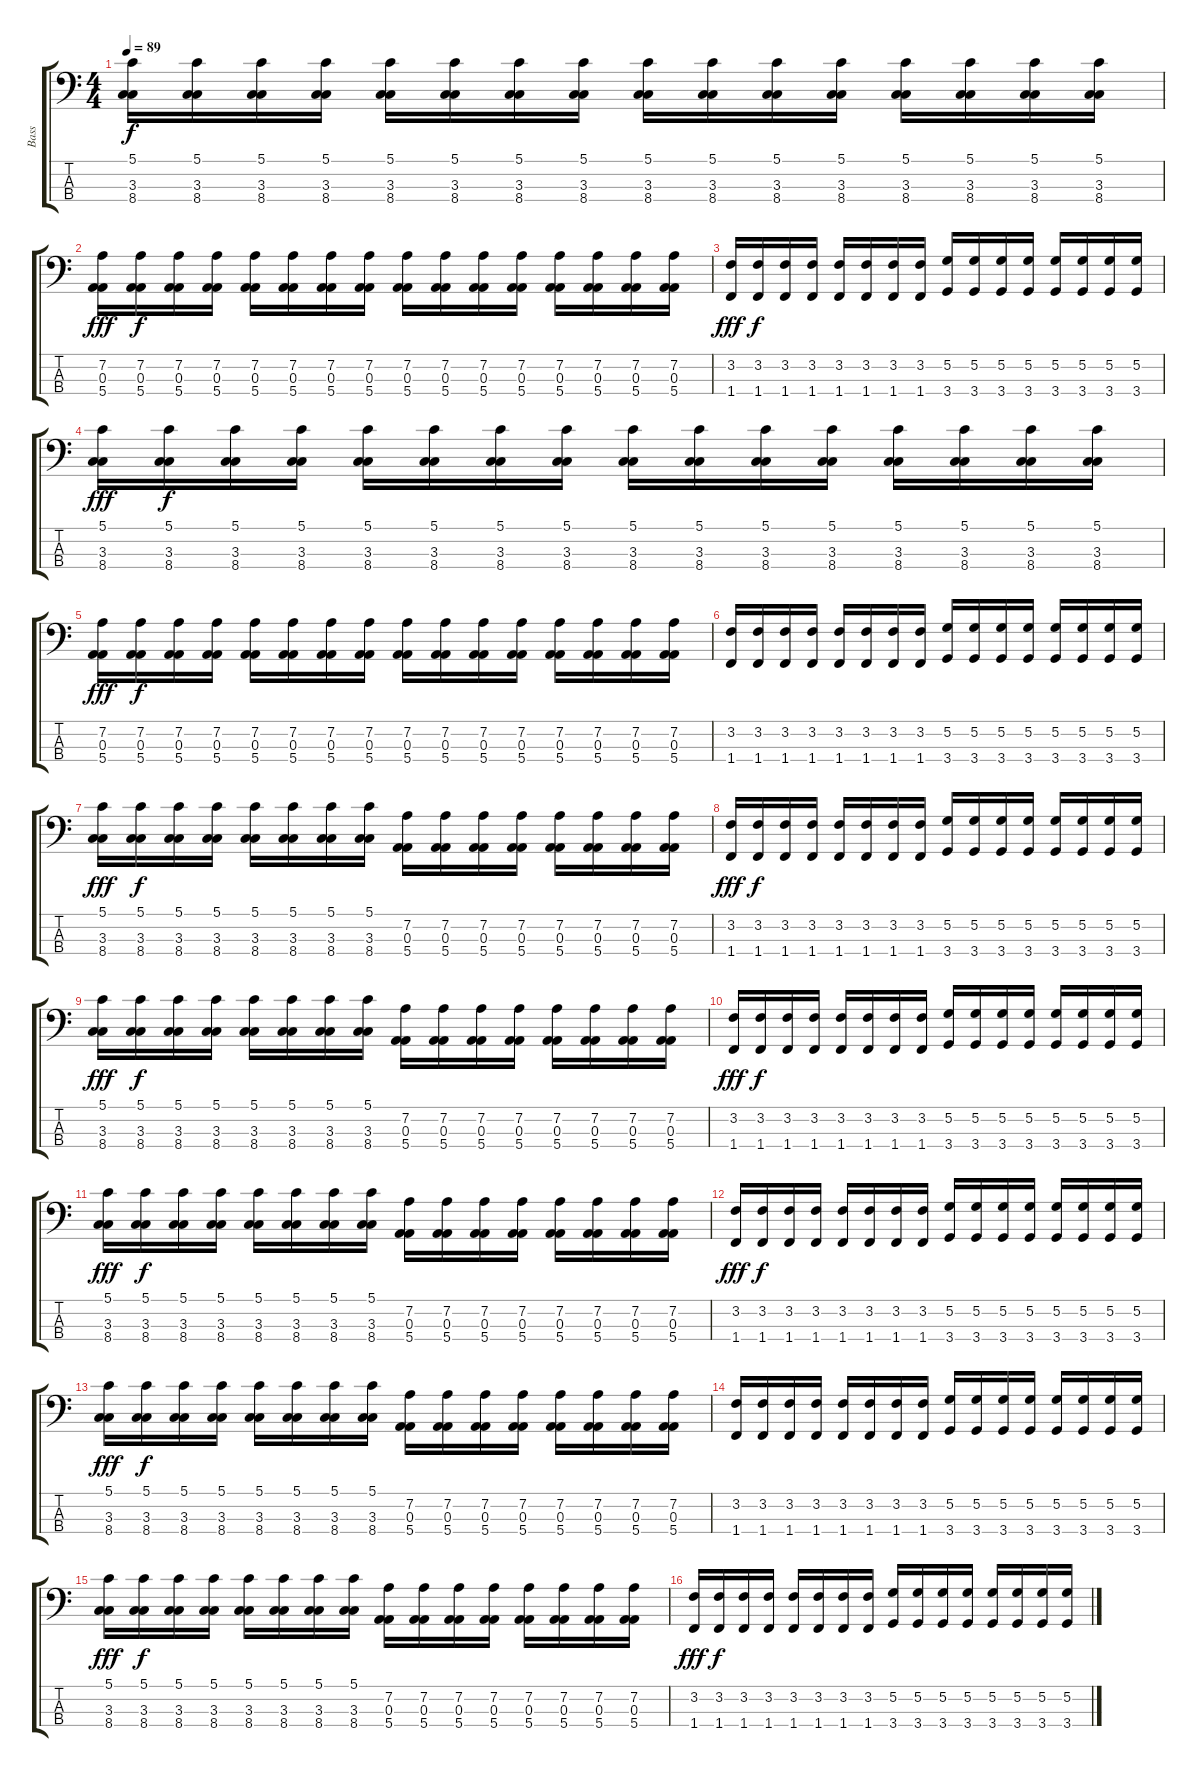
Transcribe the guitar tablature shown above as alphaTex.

\track ("Bass" "Bass") {instrument acousticbass}
\staff {score tabs}
\tuning (G2 D2 A1 E1) {hide}
\ts (4 4)
\tempo 89
\clef f4
\ks c
(5.1 3.3 8.4).16{dy f} (5.1 3.3 8.4).16 (5.1 3.3 8.4).16 (5.1 3.3 8.4).16 (5.1 3.3 8.4).16 (5.1 3.3 8.4).16 (5.1 3.3 8.4).16 (5.1 3.3 8.4).16 (5.1 3.3 8.4).16 (5.1 3.3 8.4).16 (5.1 3.3 8.4).16 (5.1 3.3 8.4).16 (5.1 3.3 8.4).16 (5.1 3.3 8.4).16 (5.1 3.3 8.4).16 (5.1 3.3 8.4).16 |
(7.2 0.3 5.4).16{dy fff} (7.2 0.3 5.4).16{dy f} (7.2 0.3 5.4).16 (7.2 0.3 5.4).16 (7.2 0.3 5.4).16 (7.2 0.3 5.4).16 (7.2 0.3 5.4).16 (7.2 0.3 5.4).16 (7.2 0.3 5.4).16 (7.2 0.3 5.4).16 (7.2 0.3 5.4).16 (7.2 0.3 5.4).16 (7.2 0.3 5.4).16 (7.2 0.3 5.4).16 (7.2 0.3 5.4).16 (7.2 0.3 5.4).16 |
(3.2 1.4).16{dy fff} (3.2 1.4).16{dy f} (3.2 1.4).16 (3.2 1.4).16 (3.2 1.4).16 (3.2 1.4).16 (3.2 1.4).16 (3.2 1.4).16 (5.2 3.4).16 (5.2 3.4).16 (5.2 3.4).16 (5.2 3.4).16 (5.2 3.4).16 (5.2 3.4).16 (5.2 3.4).16 (5.2 3.4).16 |
(5.1 3.3 8.4).16{dy fff} (5.1 3.3 8.4).16{dy f} (5.1 3.3 8.4).16 (5.1 3.3 8.4).16 (5.1 3.3 8.4).16 (5.1 3.3 8.4).16 (5.1 3.3 8.4).16 (5.1 3.3 8.4).16 (5.1 3.3 8.4).16 (5.1 3.3 8.4).16 (5.1 3.3 8.4).16 (5.1 3.3 8.4).16 (5.1 3.3 8.4).16 (5.1 3.3 8.4).16 (5.1 3.3 8.4).16 (5.1 3.3 8.4).16 |
(7.2 0.3 5.4).16{dy fff} (7.2 0.3 5.4).16{dy f} (7.2 0.3 5.4).16 (7.2 0.3 5.4).16 (7.2 0.3 5.4).16 (7.2 0.3 5.4).16 (7.2 0.3 5.4).16 (7.2 0.3 5.4).16 (7.2 0.3 5.4).16 (7.2 0.3 5.4).16 (7.2 0.3 5.4).16 (7.2 0.3 5.4).16 (7.2 0.3 5.4).16 (7.2 0.3 5.4).16 (7.2 0.3 5.4).16 (7.2 0.3 5.4).16 |
(3.2 1.4).16 (3.2 1.4).16 (3.2 1.4).16 (3.2 1.4).16 (3.2 1.4).16 (3.2 1.4).16 (3.2 1.4).16 (3.2 1.4).16 (5.2 3.4).16 (5.2 3.4).16 (5.2 3.4).16 (5.2 3.4).16 (5.2 3.4).16 (5.2 3.4).16 (5.2 3.4).16 (5.2 3.4).16 |
(5.1 3.3 8.4).16{dy fff} (5.1 3.3 8.4).16{dy f} (5.1 3.3 8.4).16 (5.1 3.3 8.4).16 (5.1 3.3 8.4).16 (5.1 3.3 8.4).16 (5.1 3.3 8.4).16 (5.1 3.3 8.4).16 (7.2 0.3 5.4).16 (7.2 0.3 5.4).16 (7.2 0.3 5.4).16 (7.2 0.3 5.4).16 (7.2 0.3 5.4).16 (7.2 0.3 5.4).16 (7.2 0.3 5.4).16 (7.2 0.3 5.4).16 |
(3.2 1.4).16{dy fff} (3.2 1.4).16{dy f} (3.2 1.4).16 (3.2 1.4).16 (3.2 1.4).16 (3.2 1.4).16 (3.2 1.4).16 (3.2 1.4).16 (5.2 3.4).16 (5.2 3.4).16 (5.2 3.4).16 (5.2 3.4).16 (5.2 3.4).16 (5.2 3.4).16 (5.2 3.4).16 (5.2 3.4).16 |
(5.1 3.3 8.4).16{dy fff} (5.1 3.3 8.4).16{dy f} (5.1 3.3 8.4).16 (5.1 3.3 8.4).16 (5.1 3.3 8.4).16 (5.1 3.3 8.4).16 (5.1 3.3 8.4).16 (5.1 3.3 8.4).16 (7.2 0.3 5.4).16 (7.2 0.3 5.4).16 (7.2 0.3 5.4).16 (7.2 0.3 5.4).16 (7.2 0.3 5.4).16 (7.2 0.3 5.4).16 (7.2 0.3 5.4).16 (7.2 0.3 5.4).16 |
(3.2 1.4).16{dy fff} (3.2 1.4).16{dy f} (3.2 1.4).16 (3.2 1.4).16 (3.2 1.4).16 (3.2 1.4).16 (3.2 1.4).16 (3.2 1.4).16 (5.2 3.4).16 (5.2 3.4).16 (5.2 3.4).16 (5.2 3.4).16 (5.2 3.4).16 (5.2 3.4).16 (5.2 3.4).16 (5.2 3.4).16 |
(5.1 3.3 8.4).16{dy fff} (5.1 3.3 8.4).16{dy f} (5.1 3.3 8.4).16 (5.1 3.3 8.4).16 (5.1 3.3 8.4).16 (5.1 3.3 8.4).16 (5.1 3.3 8.4).16 (5.1 3.3 8.4).16 (7.2 0.3 5.4).16 (7.2 0.3 5.4).16 (7.2 0.3 5.4).16 (7.2 0.3 5.4).16 (7.2 0.3 5.4).16 (7.2 0.3 5.4).16 (7.2 0.3 5.4).16 (7.2 0.3 5.4).16 |
(3.2 1.4).16{dy fff} (3.2 1.4).16{dy f} (3.2 1.4).16 (3.2 1.4).16 (3.2 1.4).16 (3.2 1.4).16 (3.2 1.4).16 (3.2 1.4).16 (5.2 3.4).16 (5.2 3.4).16 (5.2 3.4).16 (5.2 3.4).16 (5.2 3.4).16 (5.2 3.4).16 (5.2 3.4).16 (5.2 3.4).16 |
(5.1 3.3 8.4).16{dy fff} (5.1 3.3 8.4).16{dy f} (5.1 3.3 8.4).16 (5.1 3.3 8.4).16 (5.1 3.3 8.4).16 (5.1 3.3 8.4).16 (5.1 3.3 8.4).16 (5.1 3.3 8.4).16 (7.2 0.3 5.4).16 (7.2 0.3 5.4).16 (7.2 0.3 5.4).16 (7.2 0.3 5.4).16 (7.2 0.3 5.4).16 (7.2 0.3 5.4).16 (7.2 0.3 5.4).16 (7.2 0.3 5.4).16 |
(3.2 1.4).16 (3.2 1.4).16 (3.2 1.4).16 (3.2 1.4).16 (3.2 1.4).16 (3.2 1.4).16 (3.2 1.4).16 (3.2 1.4).16 (5.2 3.4).16 (5.2 3.4).16 (5.2 3.4).16 (5.2 3.4).16 (5.2 3.4).16 (5.2 3.4).16 (5.2 3.4).16 (5.2 3.4).16 |
(5.1 3.3 8.4).16{dy fff volume 0} (5.1 3.3 8.4).16{dy f} (5.1 3.3 8.4).16 (5.1 3.3 8.4).16 (5.1 3.3 8.4).16 (5.1 3.3 8.4).16 (5.1 3.3 8.4).16 (5.1 3.3 8.4).16 (7.2 0.3 5.4).16 (7.2 0.3 5.4).16 (7.2 0.3 5.4).16 (7.2 0.3 5.4).16 (7.2 0.3 5.4).16 (7.2 0.3 5.4).16 (7.2 0.3 5.4).16 (7.2 0.3 5.4).16 |
(3.2 1.4).16{dy fff} (3.2 1.4).16{dy f} (3.2 1.4).16 (3.2 1.4).16 (3.2 1.4).16 (3.2 1.4).16 (3.2 1.4).16 (3.2 1.4).16 (5.2 3.4).16 (5.2 3.4).16 (5.2 3.4).16 (5.2 3.4).16 (5.2 3.4).16 (5.2 3.4).16 (5.2 3.4).16 (5.2 3.4).16
